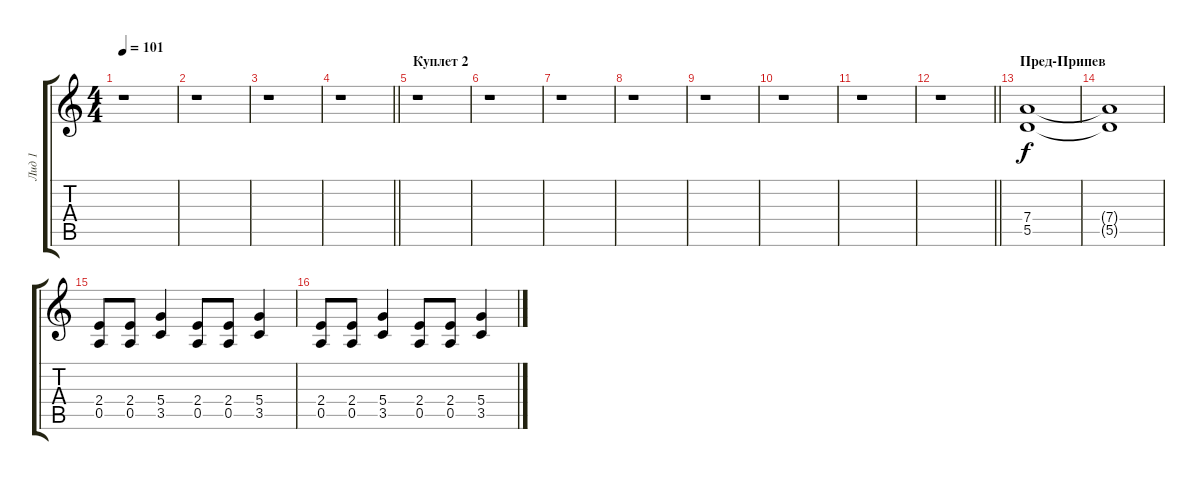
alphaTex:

\track ("Лид 1" "Лид 1") {instrument distortionguitar}
\staff {score tabs}
\tuning (E4 B3 G3 D3 A2 E2) {hide}
\ts (4 4)
\tempo 101
\clef g2
\ks c
r.1{dy f} |
r.1 |
r.1 |
\barLineRight lightlight
r.1 |
\section ("" "Куплет 2")
r.1 |
r.1 |
r.1 |
r.1 |
r.1 |
r.1 |
r.1 |
\barLineRight lightlight
r.1 |
\section ("" "Пред-Припев")
(7.4 5.5).1 |
(7.4{t} 5.5{t}).1 |
(2.4 0.5).8 (2.4 0.5).8 (5.4 3.5).4 (2.4 0.5).8 (2.4 0.5).8 (5.4 3.5).4 |
(2.4 0.5).8 (2.4 0.5).8 (5.4 3.5).4 (2.4 0.5).8 (2.4 0.5).8 (5.4 3.5).4
